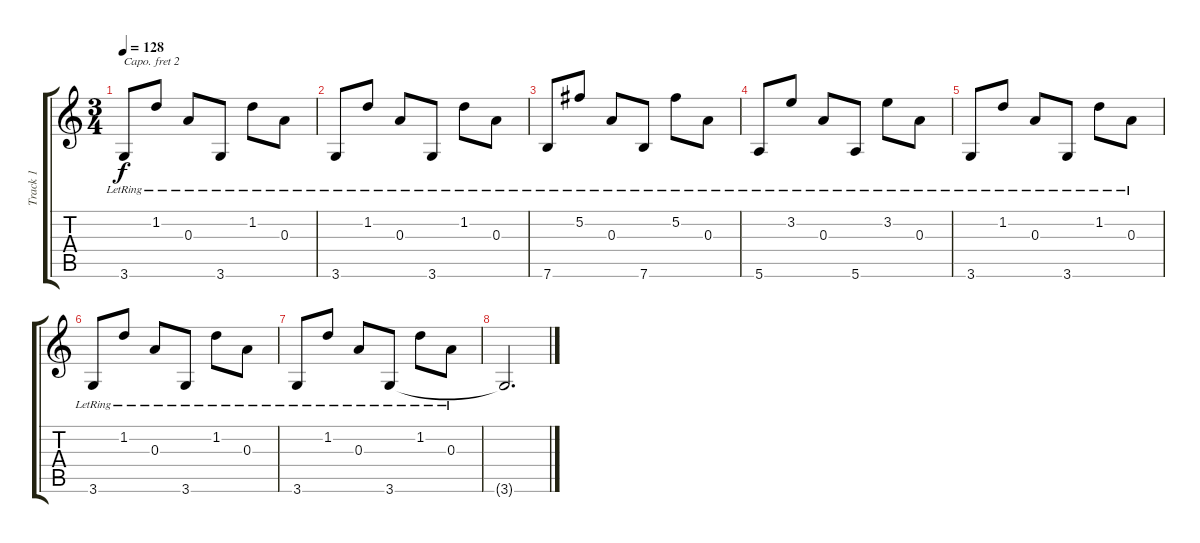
\track ("Track 1" "Track 1") {instrument electricguitarjazz}
\staff {score tabs}
\capo 2
\tuning (E4 B3 G3 D3 A2 D2) {hide}
\ts (3 4)
\tempo 128
\clef g2
\ks c
3.6{lr}.8{dy f} 1.2{lr}.8 0.3{lr}.8 3.6{lr}.8 1.2{lr}.8 0.3{lr}.8 |
3.6{lr}.8 1.2{lr}.8 0.3{lr}.8 3.6{lr}.8 1.2{lr}.8 0.3{lr}.8 |
7.6{lr}.8 5.2{lr}.8 0.3{lr}.8 7.6{lr}.8 5.2{lr}.8 0.3{lr}.8 |
5.6{lr}.8 3.2{lr}.8 0.3{lr}.8 5.6{lr}.8 3.2{lr}.8 0.3{lr}.8 |
3.6{lr}.8 1.2{lr}.8 0.3{lr}.8 3.6{lr}.8 1.2{lr}.8 0.3{lr}.8 |
3.6{lr}.8 1.2{lr}.8 0.3{lr}.8 3.6{lr}.8 1.2{lr}.8 0.3{lr}.8 |
3.6{lr}.8 1.2{lr}.8 0.3{lr}.8 3.6{lr}.8 1.2{lr}.8 0.3{lr}.8 |
3.6{t}.2{d}
